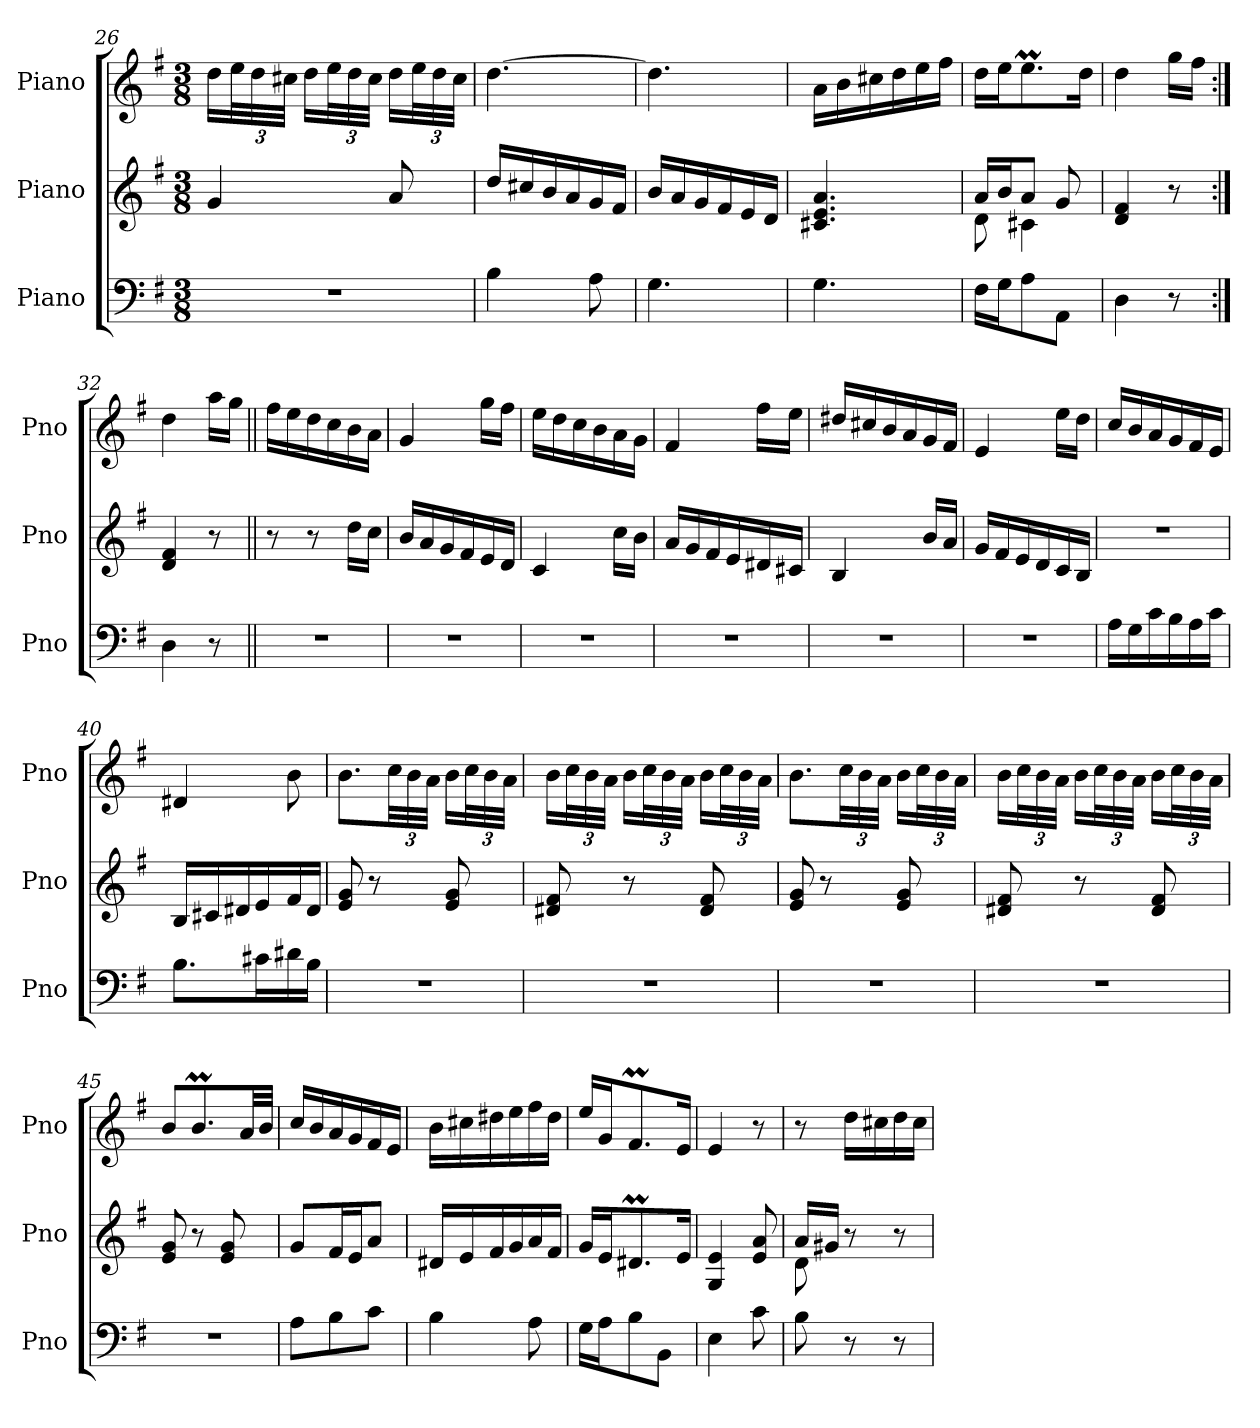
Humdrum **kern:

**kern	**kern	**kern
*part3	*part2	*part1
*staff3	*staff2	*staff1
*I"Piano	*I"Piano	*I"Piano
*I'Pno	*I'Pno	*I'Pno
!!LO:PB:g=z
*clefF4	*clefG2	*clefG2
*k[f#]	*k[f#]	*k[f#]
*M3/8	*M3/8	*M3/8
=26	=26	=26
4.r	4g/	16dd\LL
*	*	*Xbrackettup
.	.	48ee\L
.	.	48dd\
.	.	48cc#X\JJJ
.	.	16dd\LL
.	.	48ee\L
.	.	48dd\
.	.	48cc#\JJJ
.	8a/	16dd\LL
.	.	48ee\L
.	.	48dd\
.	.	48cc#\JJJ
=27	=27	=27
4B\	16dd/LL	[4.dd\
.	16cc#X/	.
.	16b/	.
.	16a/	.
8A\	16g/	.
.	16f#/JJ	.
=28	=28	=28
4.G\	16b/LL	4.dd\]
.	16a/	.
.	16g/	.
.	16f#/	.
.	16e/	.
.	16d/JJ	.
=29	=29	=29
4.G\	4.c#X/ 4.e/ 4.a/	16a\LL
.	.	16b\
.	.	16cc#X\
.	.	16dd\
.	.	16ee\
.	.	16ff#\JJ
=30	=30	=30
*	*^	*
16F#\LL	16a/LL	8d\	16dd\LL
16G\J	16b/J	.	16ee\J
8A\	8a/J	4c#X\	8.eeM\
8AA\J	8g/	.	.
.	.	.	16dd\Jk
*	*v	*v	*
=31	=31	=31
4D\	4d/ 4f#/	4dd\
8r	8r	16gg\LL
.	.	16ff#\JJ
!!LO:LB:g=z
=32:|!	=32:|!	=32:|!
4D\	4d/ 4f#/	4dd\
8r	8r	16aa\LL
.	.	16gg\JJ
=33||	=33||	=33||
4.r	8r	16ff#\LL
.	.	16ee\
.	8r	16dd\
.	.	16cc\
.	16dd\LL	16b\
.	16cc\JJ	16a\JJ
=34	=34	=34
4.r	16b/LL	4g/
.	16a/	.
.	16g/	.
.	16f#/	.
.	16e/	16gg\LL
.	16d/JJ	16ff#\JJ
=35	=35	=35
4.r	4c/	16ee\LL
.	.	16dd\
.	.	16cc\
.	.	16b\
.	16cc\LL	16a\
.	16b\JJ	16g\JJ
=36	=36	=36
4.r	16a/LL	4f#/
.	16g/	.
.	16f#/	.
.	16e/	.
.	16d#X/	16ff#\LL
.	16c#X/JJ	16ee\JJ
=37	=37	=37
4.r	4B/	16dd#X/LL
.	.	16cc#X/
.	.	16b/
.	.	16a/
.	16b/LL	16g/
.	16a/JJ	16f#/JJ
!!LO:LB:g=z
=38	=38	=38
4.r	16g/LL	4e/
.	16f#/	.
.	16e/	.
.	16d/	.
.	16c/	16ee\LL
.	16B/JJ	16dd\JJ
=39	=39	=39
16A\LL	4.r	16cc/LL
16G\	.	16b/
16c\	.	16a/
16B\	.	16g/
16A\	.	16f#/
16c\JJ	.	16e/JJ
=40	=40	=40
8.B\L	16B/LL	4d#X/
.	16c#X/	.
.	16d#X/	.
16c#X\L	16e/	.
16d#X\	16f#/	8b\
16B\JJ	16d#/JJ	.
=41	=41	=41
4.r	8e/ 8g/	8.b\L
.	8r	.
.	.	48cc\LL
.	.	48b\
.	.	48a\JJJ
.	8e/ 8g/	16b\LL
.	.	48cc\L
.	.	48b\
.	.	48a\JJJ
=42	=42	=42
4.r	8d#X/ 8f#/	16b\LL
.	.	48cc\L
.	.	48b\
.	.	48a\JJJ
.	8r	16b\LL
.	.	48cc\L
.	.	48b\
.	.	48a\JJJ
.	8d#/ 8f#/	16b\LL
.	.	48cc\L
.	.	48b\
.	.	48a\JJJ
!!LO:LB:g=z
=43	=43	=43
4.r	8e/ 8g/	8.b\L
.	8r	.
.	.	48cc\LL
.	.	48b\
.	.	48a\JJJ
.	8e/ 8g/	16b\LL
.	.	48cc\L
.	.	48b\
.	.	48a\JJJ
=44	=44	=44
4.r	8d#X/ 8f#/	16b\LL
.	.	48cc\L
.	.	48b\
.	.	48a\JJJ
.	8r	16b\LL
.	.	48cc\L
.	.	48b\
.	.	48a\JJJ
.	8d#/ 8f#/	16b\LL
.	.	48cc\L
.	.	48b\
.	.	48a\JJJ
=45	=45	=45
4.r	8e/ 8g/	8b/L
.	8r	8.bm/
.	8e/ 8g/	.
.	.	32a/LL
.	.	32b/JJJ
=46	=46	=46
8A\L	8g/L	16cc/LL
.	.	16b/
8B\	16f#/L	16a/
.	16e/J	16g/
8c\J	8a/J	16f#/
.	.	16e/JJ
=47	=47	=47
4B\	16d#X/LL	16b\LL
.	16e/	16cc#X\
.	16f#/	16dd#X\
.	16g/	16ee\
8A\	16a/	16ff#\
.	16f#/JJ	16dd#\JJ
!!LO:PB:g=z
=48	=48	=48
16G\LL	16g/LL	16ee/LL
16A\J	16e/J	16g/J
8B\	8.d#Xm/	8.f#m/
8BB\J	.	.
.	16e/Jk	16e/Jk
=49	=49	=49
4E\	4G/ 4e/	4e/
8c\	8e/ 8a/	8r
=50	=50	=50
*	*^	*
8B\	16a/LL	8d\	8r
.	16g#X/JJ	.	.
8r	8r	4ryy	16dd\LL
.	.	.	16cc#X\
8r	8r	.	16dd\
.	.	.	16cc#\JJ
*	*v	*v	*
=	=	=
*-	*-	*-
